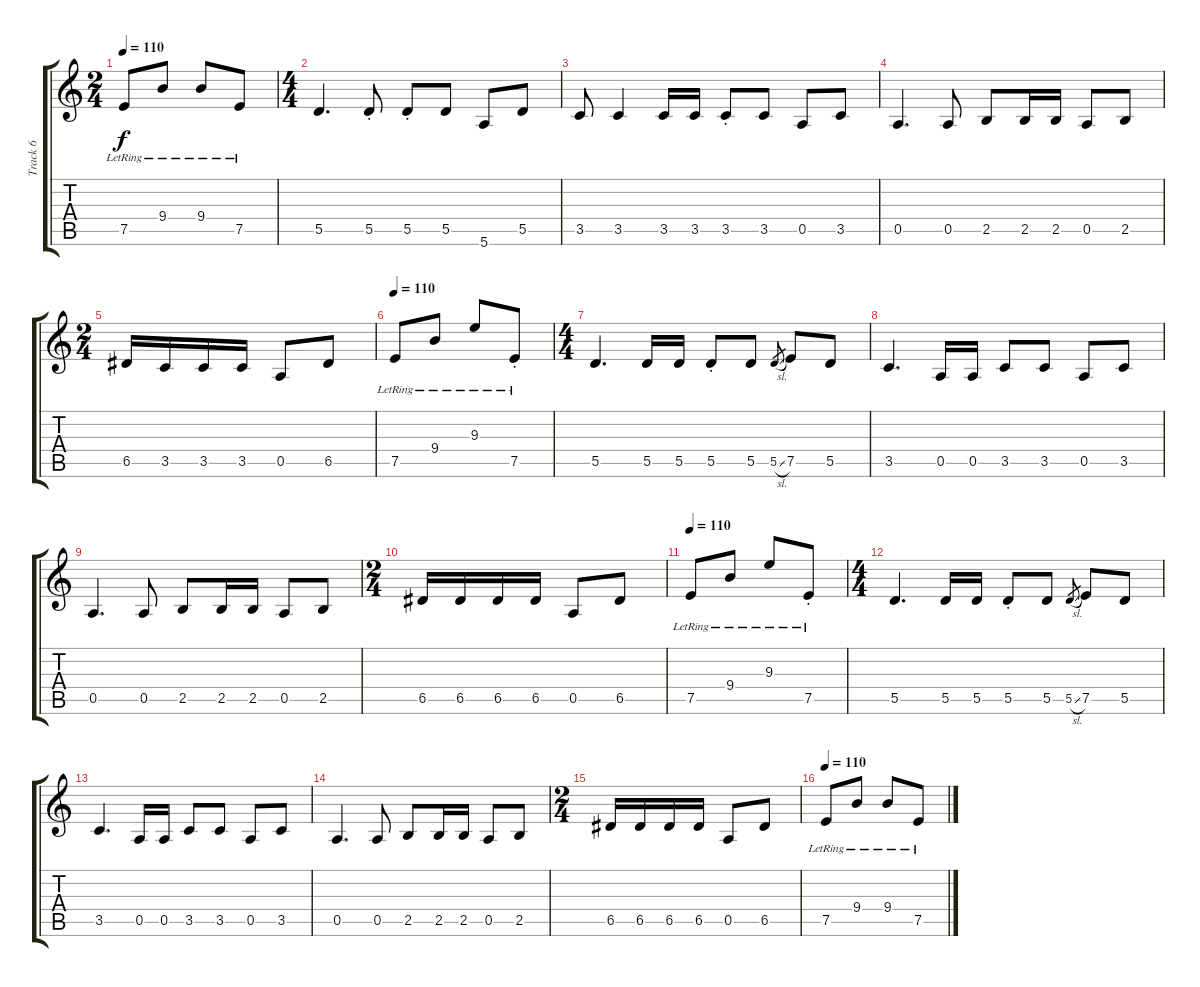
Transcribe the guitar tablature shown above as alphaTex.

\track ("Track 6" "Track 6") {instrument electricbassfinger}
\staff {score tabs}
\tuning (E4 B3 G3 D3 A2 E2) {hide}
\ts (2 4)
\tempo 110
\clef g2
\ks c
7.5{lr}.8{dy f} 9.4{lr}.8 9.4{lr}.8 7.5{lr}.8 |
\ts (4 4)
5.5.4{d} 5.5{st}.8 5.5{st}.8 5.5.8 5.6.8 5.5.8 |
3.5.8 3.5.4 3.5.16 3.5.16 3.5{st}.8 3.5.8 0.5.8 3.5.8 |
0.5.4{d} 0.5.8 2.5.8 2.5.16 2.5.16 0.5.8 2.5.8 |
\ts (2 4)
6.5.16 3.5.16 3.5.16 3.5.16 0.5.8 6.5.8 |
\tempo 110
7.5{lr}.8 9.4{lr}.8 9.3{lr}.8 7.5{st lr}.8 |
\ts (4 4)
5.5.4{d} 5.5.16 5.5.16 5.5{st}.8 5.5.8 5.5{sl}.8{gr} 7.5.8 5.5.8 |
3.5.4{d} 0.5.16 0.5.16 3.5.8 3.5.8 0.5.8 3.5.8 |
0.5.4{d} 0.5.8 2.5.8 2.5.16 2.5.16 0.5.8 2.5.8 |
\ts (2 4)
6.5.16 6.5.16 6.5.16 6.5.16 0.5.8 6.5.8 |
\tempo 110
7.5{lr}.8 9.4{lr}.8 9.3{lr}.8 7.5{st lr}.8 |
\ts (4 4)
5.5.4{d} 5.5.16 5.5.16 5.5{st}.8 5.5.8 5.5{sl}.8{gr} 7.5.8 5.5.8 |
3.5.4{d} 0.5.16 0.5.16 3.5.8 3.5.8 0.5.8 3.5.8 |
0.5.4{d} 0.5.8 2.5.8 2.5.16 2.5.16 0.5.8 2.5.8 |
\ts (2 4)
6.5.16 6.5.16 6.5.16 6.5.16 0.5.8 6.5.8 |
\tempo 110
7.5{lr}.8 9.4{lr}.8 9.4{lr}.8 7.5{lr}.8
